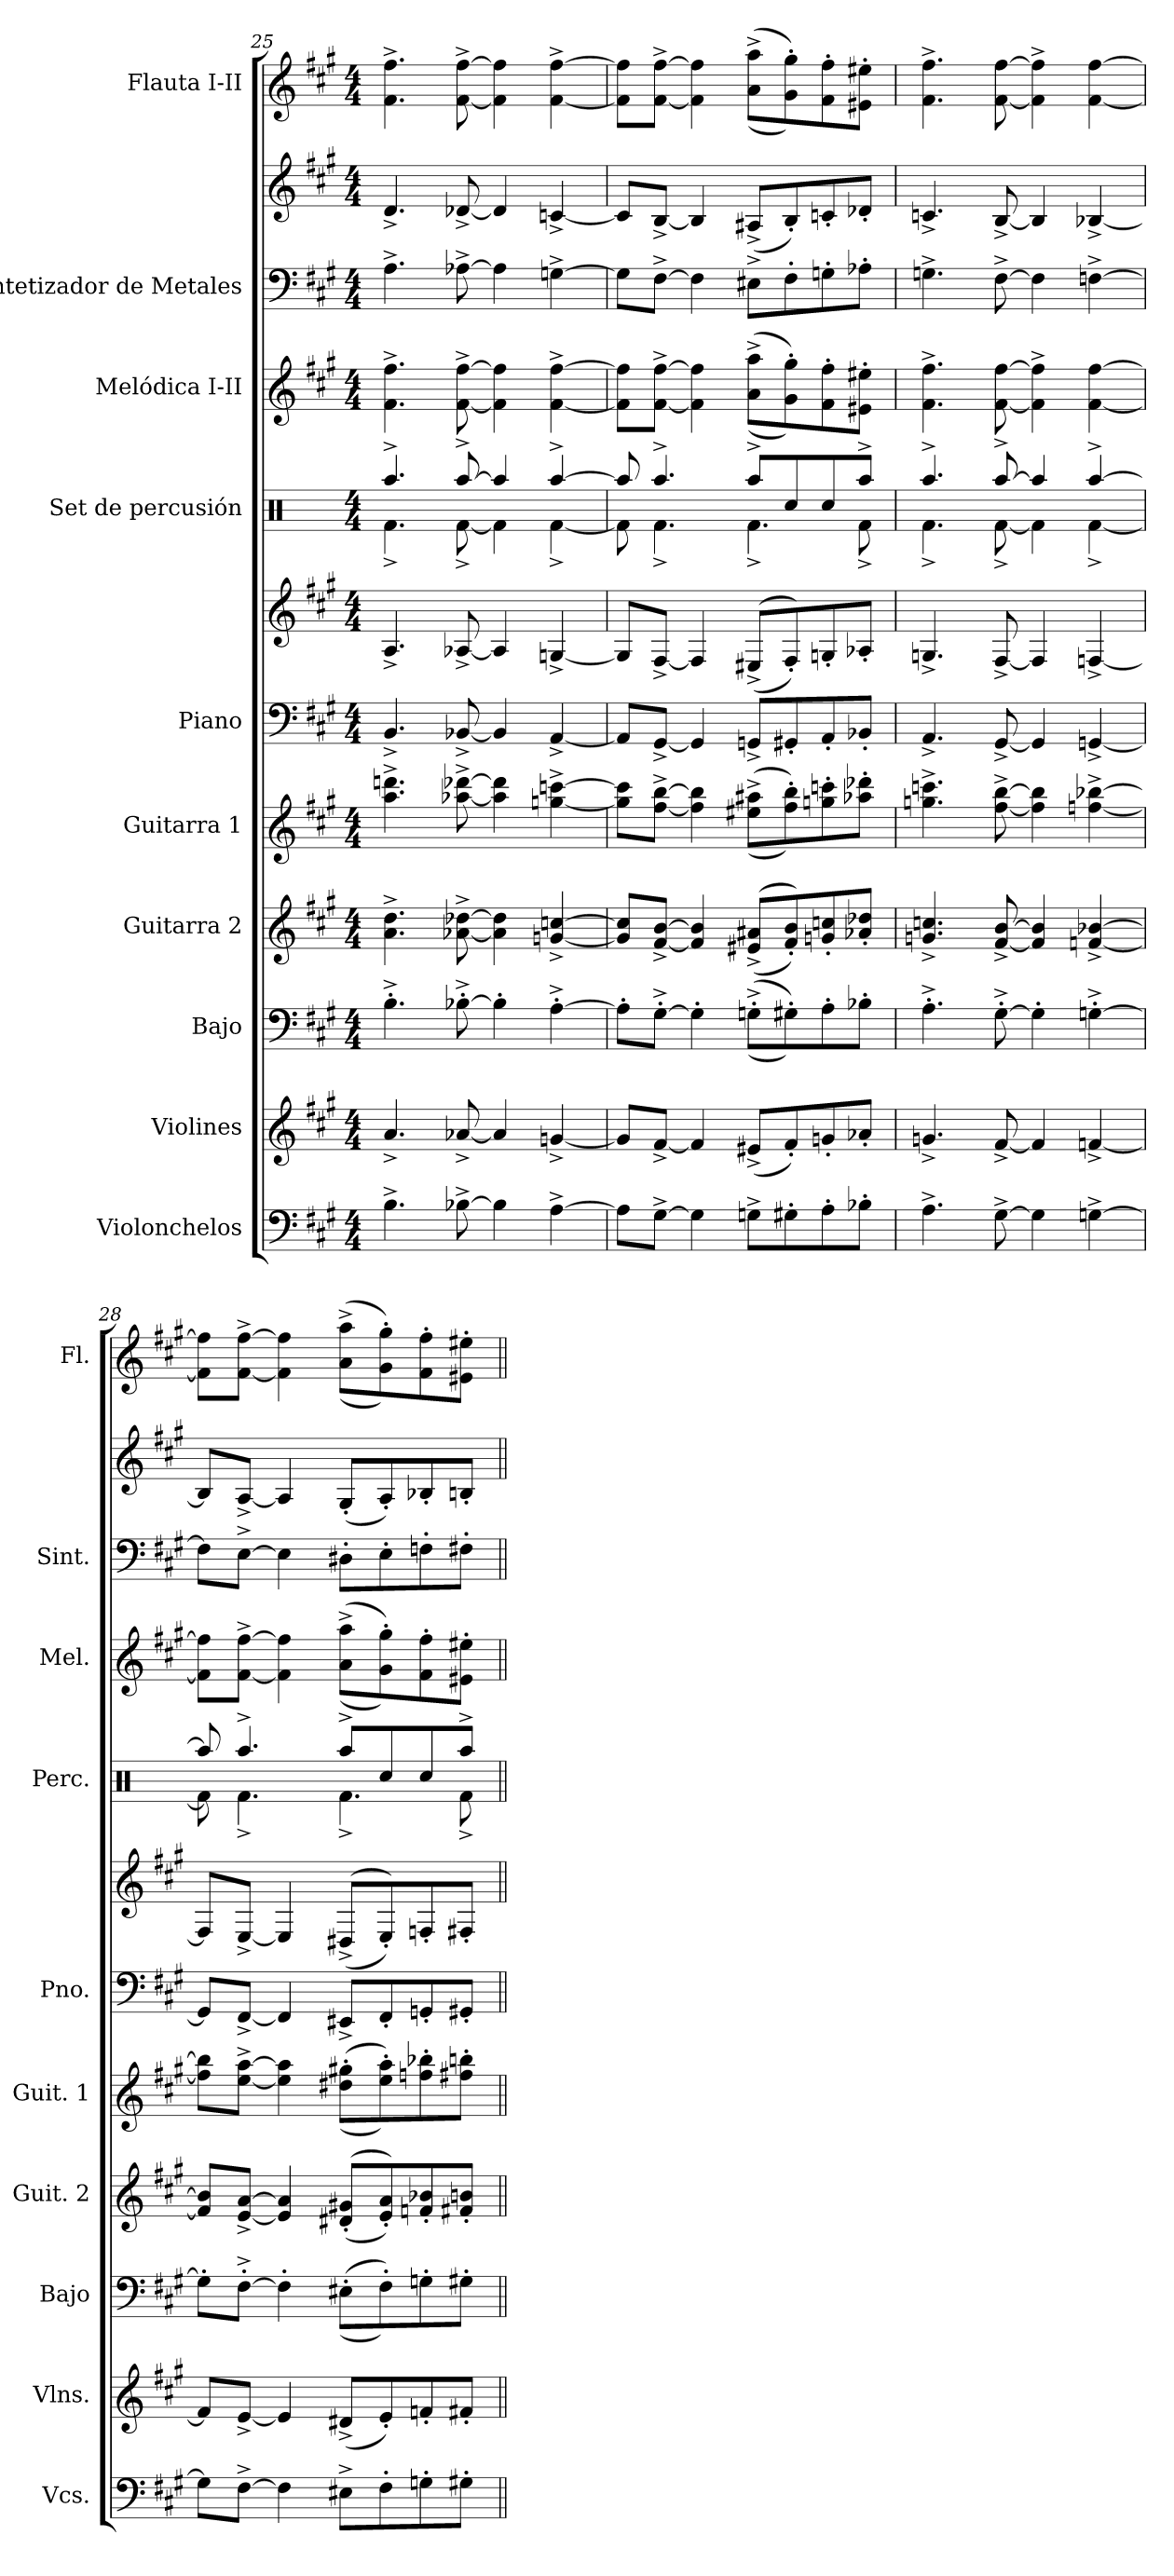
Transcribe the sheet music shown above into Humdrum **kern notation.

**kern	**kern	**kern	**kern	**kern	**kern	**kern	**kern	**kern	**kern	**kern	**kern
*part10	*part9	*part8	*part7	*part6	*part5	*part5	*part4	*part3	*part2	*part2	*part1
*staff12	*staff11	*staff10	*staff9	*staff8	*staff7	*staff6	*staff5	*staff4	*staff3	*staff2	*staff1
*I"Violonchelos	*I"Violines	*I"Bajo	*I"Guitarra 2	*I"Guitarra 1	*I"Piano	*	*I"Set de percusión	*I"Melódica I-II	*I"Sintetizador de Metales	*	*I"Flauta I-II
*I'Vcs.	*I'Vlns.	*I'Bajo	*I'Guit. 2	*I'Guit. 1	*I'Pno.	*	*I'Perc.	*I'Mel.	*I'Sint.	*	*I'Fl.
*clefF4	*clefG2	*clefF4	*clefG2	*clefG2	*clefF4	*clefG2	*clefX	*clefG2	*clefF4	*clefG2	*clefG2
*	*	*ITrd7c12	*ITrd7c12	*ITrd7c12	*	*	*	*	*	*	*
*k[f#c#g#]	*k[f#c#g#]	*k[f#c#g#]	*k[f#c#g#]	*k[f#c#g#]	*k[f#c#g#]	*k[f#c#g#]	*k[]	*k[f#c#g#]	*k[f#c#g#]	*k[f#c#g#]	*k[f#c#g#]
*A:	*A:	*	*	*	*A:	*A:	*	*A:	*A:	*A:	*A:
*M4/4	*M4/4	*M4/4	*M4/4	*M4/4	*M4/4	*M4/4	*M4/4	*M4/4	*M4/4	*M4/4	*M4/4
=25	=25	=25	=25	=25	=25	=25	=25	=25	=25	=25	=25
*	*	*	*	*	*	*	*^	*	*	*	*
4.B^\	4.a^/	4.BB'^\	4.A\^ 4.d\^	4.a\^ 4.ddn\^	4.BB^/	4.A^/	4.Raa^/	4.Rf^\	4.f#\^ 4.ff#\^	4.A^\	4.d^/	4.f#\^ 4.ff#\^
[8B-X^\	[8a-X^/	[8BB-X'^\	[8A-X\^ [8d-X\^	[8a-X\^ [8dd-X\^	[8BB-X^/	[8A-X^/	[8Raa^/	[8Rf^\	[8f#\^ [8ff#\^	[8A-X^\	[8d-X^/	[8f#\^ [8ff#\^
4B-\]	4a-/]	4BB-'\]	4A-\] 4d-\]	4a-\] 4dd-\]	4BB-/]	4A-/]	4Raa/]	4Rf\]	4f#\] 4ff#\]	4A-\]	4d-/]	4f#\] 4ff#\]
[4A^\	[4gn^/	[4AA'^\	[4Gn/^ [4cn/^	[4gn\^ [4ccn\^	[4AA^/	[4Gn^/	[4Raa^/	[4Rf^\	[4f#\^ [4ff#\^	[4Gn^\	[4cn^/	[4f#\^ [4ff#\^
=26	=26	=26	=26	=26	=26	=26	=26	=26	=26	=26	=26	=26
8A\L]	8g/L]	8AA'\L]	8G/] 8c/]L	8g\] 8cc\]L	8AA/L]	8G/L]	8Raa/]	8Rf\]	8f#\] 8ff#\]L	8G\L]	8c/L]	8f#\] 8ff#\]L
[8G#^\J	[8f#^/J	[8GG#'^\J	[8F#/^ [8B/^J	[8f#\^ [8b\^J	[8GG#^/J	[8F#^/J	4.Raa^/	4.Rf^\	[8f#\^ [8ff#\^J	[8F#^\J	[8B^/J	[8f#\^ [8ff#\^J
4G#\]	4f#/]	4GG#'\]	4F#/] 4B/]	4f#\] 4b\]	4GG#/]	4F#/]	.	.	4f#\] 4ff#\]	4F#\]	4B/]	4f#\] 4ff#\]
8Gn^\L	(8e#X^/L	((8GGn'^\L	((8E#X/^ 8A#X/^L	((8e#X\^ 8a#X\^L	8GGn^/L	((8E#X^/L	8Raa^/L	4.Rf^\	((8a\^ 8aa\^L	8E#X^\L	(8A#X^/L	((8a\^ 8aa\^L
8G#X'\	8f#'/)	8GG#X'\))	8F#/' 8B/'))	8f#\' 8b\'))	8GG#X'/	8F#'/))	8Rcc/	.	8g#\' 8gg#\'))	8F#'\	8B'/)	8g#\' 8gg#\'))
8A'\	8gn'/	8AA'\	8Gn/' 8cn/'	8gn\' 8ccn\'	8AA'/	8Gn'/	8Rcc/	.	8f#\' 8ff#\'	8Gn'\	8cn'/	8f#\' 8ff#\'
8B-X'\J	8a-X'/J	8BB-X'\J	8A-X/' 8d-X/'J	8a-X\' 8dd-X\'J	8BB-X'/J	8A-X'/J	8Raa^/J	8Rf^\	8e#X\' 8ee#X\'J	8A-X'\J	8d-X'/J	8e#X\' 8ee#X\'J
!!LO:PB:g=z
=27	=27	=27	=27	=27	=27	=27	=27	=27	=27	=27	=27	=27
4.A^\	4.gn^/	4.AA'^\	4.Gn/^ 4.cn/^	4.gn\^ 4.ccn\^	4.AA^/	4.Gn^/	4.Raa^/	4.Rf^\	4.f#\^ 4.ff#\^	4.Gn^\	4.cn^/	4.f#\^ 4.ff#\^
[8G#^\	[8f#^/	[8GG#'^\	[8F#/^ [8B/^	[8f#\^ [8b\^	[8GG#^/	[8F#^/	[8Raa^/	[8Rf^\	[8f#\ [8ff#\	[8F#^\	[8B^/	[8f#\ [8ff#\
4G#\]	4f#/]	4GG#'\]	4F#/] 4B/]	4f#\] 4b\]	4GG#/]	4F#/]	4Raa/]	4Rf\]	4f#\]^ 4ff#\]^	4F#\]	4B/]	4f#\]^ 4ff#\]^
[4Gn^\	[4fn^/	[4GGn'^\	[4Fn/^ [4B-X/^	[4fn\^ [4b-X\^	[4GGn^/	[4Fn^/	[4Raa^/	[4Rf^\	[4f#\ [4ff#\	[4Fn^\	[4B-X^/	[4f#\ [4ff#\
=28	=28	=28	=28	=28	=28	=28	=28	=28	=28	=28	=28	=28
8G\L]	8f/L]	8GG'\L]	8F/] 8B-/]L	8f\] 8b-\]L	8GG/L]	8F/L]	8Raa/]	8Rf\]	8f#\] 8ff#\]L	8F\L]	8B-/L]	8f#\] 8ff#\]L
[8F#^\J	[8e^/J	[8FF#'^\J	[8E/^ [8A/^J	[8e\^ [8a\^J	[8FF#^/J	[8E^/J	4.Raa^/	4.Rf^\	[8f#\^ [8ff#\^J	[8E^\J	[8A^/J	[8f#\^ [8ff#\^J
4F#\]	4e/]	4FF#'\]	4E/] 4A/]	4e\] 4a\]	4FF#/]	4E/]	.	.	4f#\] 4ff#\]	4E\]	4A/]	4f#\] 4ff#\]
8E#X^\L	(8d#X^/L	((8EE#X'\L	((8D#X/' 8G#X/'L	((8d#X\' 8g#X\'L	8EE#X^/L	((8D#X^/L	8Raa^/L	4.Rf^\	((8a\^ 8aa\^L	8D#X'\L	(8G#'/L	((8a\^ 8aa\^L
8F#'\	8e'/)	8FF#'\))	8E/' 8A/'))	8e\' 8a\'))	8FF#'/	8E'/))	8Rcc/	.	8g#\' 8gg#\'))	8E'\	8A'/)	8g#\' 8gg#\'))
8Gn'\	8fn'/	8GGn'\	8Fn/' 8B-X/'	8fn\' 8b-X\'	8GGn'/	8Fn'/	8Rcc/	.	8f#\' 8ff#\'	8Fn'\	8B-X'/	8f#\' 8ff#\'
8G#X'\J	8f#X'/J	8GG#X'\J	8F#X/' 8Bn/'J	8f#X\' 8bn\'J	8GG#X'/J	8F#X'/J	8Raa^/J	8Rf^\	8e#X\' 8ee#X\'J	8F#X'\J	8Bn'/J	8e#X\' 8ee#X\'J
*	*	*	*	*	*	*	*v	*v	*	*	*	*
=||	=||	=||	=||	=||	=||	=||	=||	=||	=||	=||	=||
*-	*-	*-	*-	*-	*-	*-	*-	*-	*-	*-	*-
